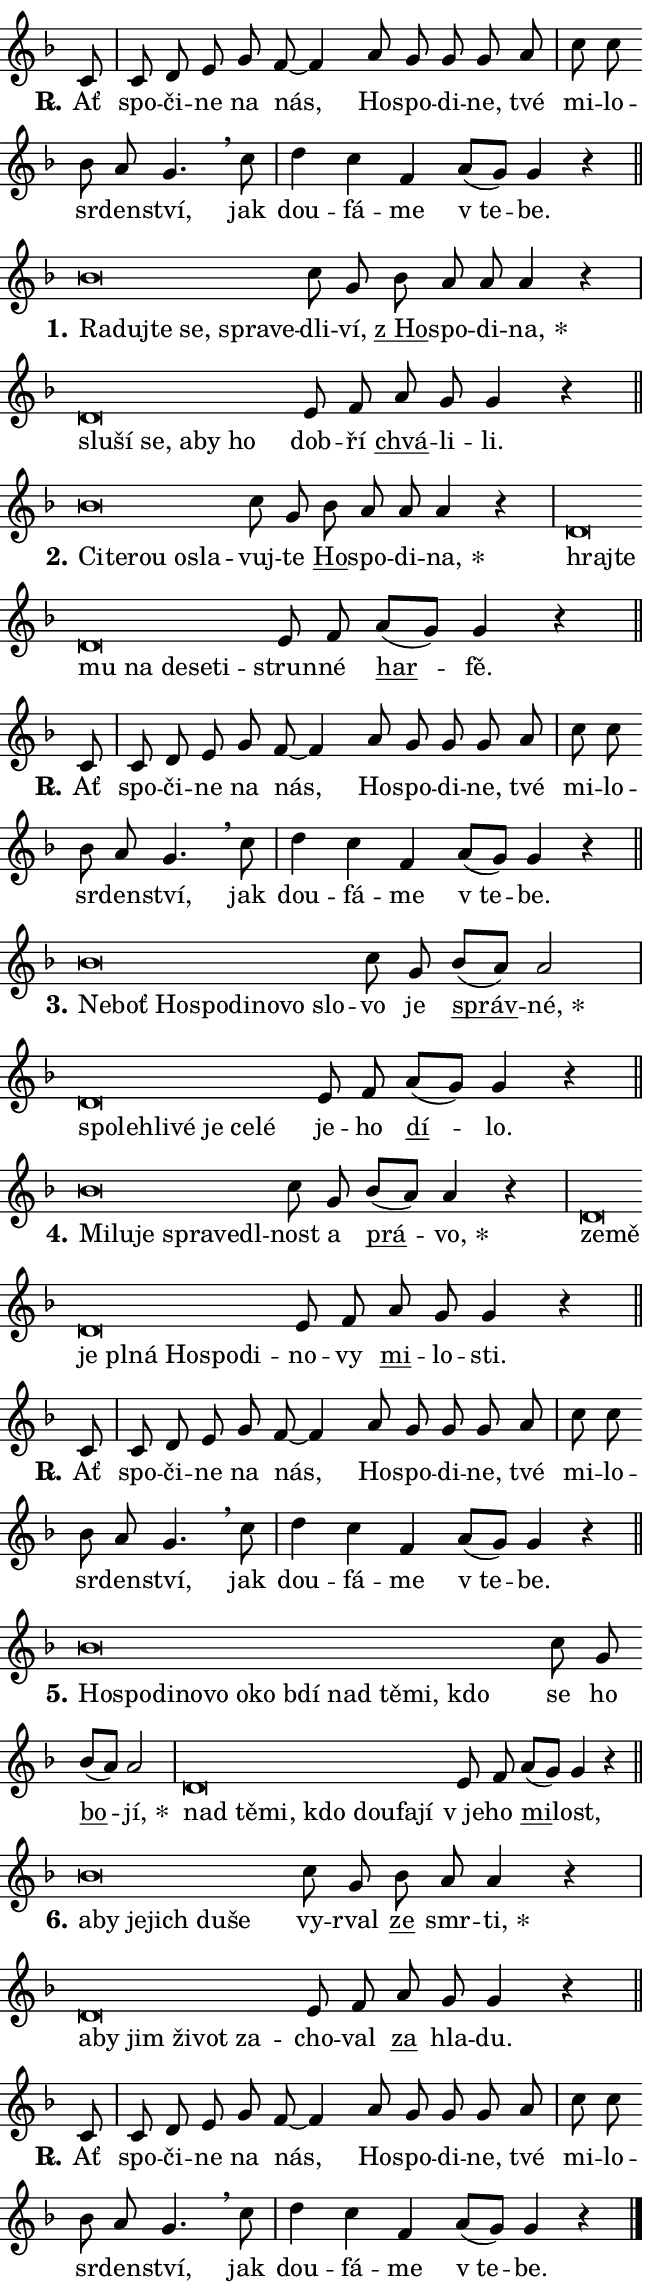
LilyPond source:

\version "2.24.0"
\header { tagline = "" }
\paper {
  indent = 0\cm
  top-margin = 0\cm
  right-margin = 0.13\cm % to fit lyric hyphens
  bottom-margin = 0\cm
  left-margin = 0\cm
  paper-width = 11\cm
  page-breaking = #ly:one-page-breaking
  system-system-spacing.basic-distance = #11
  score-system-spacing.basic-distance = #11
  ragged-last = ##f
}


%% Author: Thomas Morley
%% https://lists.gnu.org/archive/html/lilypond-user/2020-05/msg00002.html
#(define (line-position grob)
"Returns position of @var[grob} in current system:
   @code{'start}, if at first time-step
   @code{'end}, if at last time-step
   @code{'middle} otherwise
"
  (let* ((col (ly:item-get-column grob))
         (ln (ly:grob-object col 'left-neighbor))
         (rn (ly:grob-object col 'right-neighbor))
         (col-to-check-left (if (ly:grob? ln) ln col))
         (col-to-check-right (if (ly:grob? rn) rn col))
         (break-dir-left
           (and
             (ly:grob-property col-to-check-left 'non-musical #f)
             (ly:item-break-dir col-to-check-left)))
         (break-dir-right
           (and
             (ly:grob-property col-to-check-right 'non-musical #f)
             (ly:item-break-dir col-to-check-right))))
        (cond ((eqv? 1 break-dir-left) 'start)
              ((eqv? -1 break-dir-right) 'end)
              (else 'middle))))

#(define (tranparent-at-line-position vctor)
  (lambda (grob)
  "Relying on @code{line-position} select the relevant enry from @var{vctor}.
Used to determine transparency,"
    (case (line-position grob)
      ((end) (not (vector-ref vctor 0)))
      ((middle) (not (vector-ref vctor 1)))
      ((start) (not (vector-ref vctor 2))))))

noteHeadBreakVisibility =
#(define-music-function (break-visibility)(vector?)
"Makes @code{NoteHead}s transparent relying on @var{break-visibility}"
#{
  \override NoteHead.transparent =
    #(tranparent-at-line-position break-visibility)
#})

#(define delete-ledgers-for-transparent-note-heads
  (lambda (grob)
    "Reads whether a @code{NoteHead} is transparent.
If so this @code{NoteHead} is removed from @code{'note-heads} from
@var{grob}, which is supposed to be @code{LedgerLineSpanner}.
As a result ledgers are not printed for this @code{NoteHead}"
    (let* ((nhds-array (ly:grob-object grob 'note-heads))
           (nhds-list
             (if (ly:grob-array? nhds-array)
                 (ly:grob-array->list nhds-array)
                 '()))
           ;; Relies on the transparent-property being done before
           ;; Staff.LedgerLineSpanner.after-line-breaking is executed.
           ;; This is fragile ...
           (to-keep
             (remove
               (lambda (nhd)
                 (ly:grob-property nhd 'transparent #f))
               nhds-list)))
      ;; TODO find a better method to iterate over grob-arrays, similiar
      ;; to filter/remove etc for lists
      ;; For now rebuilt from scratch
      (set! (ly:grob-object grob 'note-heads)  '())
      (for-each
        (lambda (nhd)
          (ly:pointer-group-interface::add-grob grob 'note-heads nhd))
        to-keep))))

squashNotes = {
  \override NoteHead.X-extent = #'(-0.2 . 0.2)
  \override NoteHead.Y-extent = #'(-0.75 . 0)
  \override NoteHead.stencil =
    #(lambda (grob)
       (let ((pos (ly:grob-property grob 'staff-position)))
         (begin
           (if (< pos -7) (display "ERROR: Lower brevis then expected\n") (display ""))
           (if (<= pos -6) ly:text-interface::print ly:note-head::print))))
}
unSquashNotes = {
  \revert NoteHead.X-extent
  \revert NoteHead.Y-extent
  \revert NoteHead.stencil
}

hideNotes = \noteHeadBreakVisibility #begin-of-line-visible
unHideNotes = \noteHeadBreakVisibility #all-visible

% work-around for resetting accidentals
% https://lilypond.org/doc/v2.23/Documentation/notation/displaying-rhythms#unmetered-music
cadenzaMeasure = {
  \cadenzaOff
  \partial 1024 s1024
  \cadenzaOn
}

#(define-markup-command (accent layout props text) (markup?)
  "Underline accented syllable"
  (interpret-markup layout props
    #{\markup \override #'(offset . 4.3) \underline { #text }#}))

responsum = \markup \concat {
  "R" \hspace #-1.05 \path #0.1 #'((moveto 0 0.07) (lineto 0.9 0.8)) \hspace #0.05 "."
}

spaceSize = #0.6828661417322834 % exact space size for TeX Gyre Schola

\layout {
  \context {
    \Staff
    \remove "Time_signature_engraver"
    \override LedgerLineSpanner.after-line-breaking = #delete-ledgers-for-transparent-note-heads
  }
  \context {
    \Lyrics {
      \override LyricSpace.minimum-distance = \spaceSize
      \override LyricText.font-name = #"TeX Gyre Schola"
      \override LyricText.font-size = 1
      \override StanzaNumber.font-name = #"TeX Gyre Schola Bold"
      \override StanzaNumber.font-size = 1
    }
  }
  \context {
    \Score 
    \override NoteHead.text =
      #(lambda (grob) 
        (let ((pos (ly:grob-property grob 'staff-position)))
          #{\markup {
            \combine
              \halign #-0.55 \raise #(if (= pos -6) 0 0.5) \override #'(thickness . 2) \draw-line #'(3.2 . 0)
              \musicglyph "noteheads.sM1"
          }#}))
  }
}

% magnetic-lyrics.ily
%
%   written by
%     Jean Abou Samra <jean@abou-samra.fr>
%     Werner Lemberg <wl@gnu.org>
%
%   adapted by
%     Jiri Hon <jiri.hon@gmail.com>
%
% Version 2022-Apr-15

% https://www.mail-archive.com/lilypond-user@gnu.org/msg149350.html

#(define (Left_hyphen_pointer_engraver context)
   "Collect syllable-hyphen-syllable occurrences in lyrics and store
them in properties.  This engraver only looks to the left.  For
example, if the lyrics input is @code{foo -- bar}, it does the
following.

@itemize @bullet
@item
Set the @code{text} property of the @code{LyricHyphen} grob between
@q{foo} and @q{bar} to @code{foo}.

@item
Set the @code{left-hyphen} property of the @code{LyricText} grob with
text @q{foo} to the @code{LyricHyphen} grob between @q{foo} and
@q{bar}.
@end itemize

Use this auxiliary engraver in combination with the
@code{lyric-@/text::@/apply-@/magnetic-@/offset!} hook."
   (let ((hyphen #f)
         (text #f))
     (make-engraver
      (acknowledgers
       ((lyric-syllable-interface engraver grob source-engraver)
        (set! text grob)))
      (end-acknowledgers
       ((lyric-hyphen-interface engraver grob source-engraver)
        ;(when (not (grob::has-interface grob 'lyric-space-interface))
          (set! hyphen grob)));)
      ((stop-translation-timestep engraver)
       (when (and text hyphen)
         (ly:grob-set-object! text 'left-hyphen hyphen))
       (set! text #f)
       (set! hyphen #f)))))

#(define (lyric-text::apply-magnetic-offset! grob)
   "If the space between two syllables is less than the value in
property @code{LyricText@/.details@/.squash-threshold}, move the right
syllable to the left so that it gets concatenated with the left
syllable.

Use this function as a hook for
@code{LyricText@/.after-@/line-@/breaking} if the
@code{Left_@/hyphen_@/pointer_@/engraver} is active."
   (let ((hyphen (ly:grob-object grob 'left-hyphen #f)))
     (when hyphen
       (let ((left-text (ly:spanner-bound hyphen LEFT)))
         (when (grob::has-interface left-text 'lyric-syllable-interface)
           (let* ((common (ly:grob-common-refpoint grob left-text X))
                  (this-x-ext (ly:grob-extent grob common X))
                  (left-x-ext
                   (begin
                     ;; Trigger magnetism for left-text.
                     (ly:grob-property left-text 'after-line-breaking)
                     (ly:grob-extent left-text common X)))
                  ;; `delta` is the gap width between two syllables.
                  (delta (- (interval-start this-x-ext)
                            (interval-end left-x-ext)))
                  (details (ly:grob-property grob 'details))
                  (threshold (assoc-get 'squash-threshold details 0.2)))
             (when (< delta threshold)
               (let* (;; We have to manipulate the input text so that
                      ;; ligatures crossing syllable boundaries are not
                      ;; disabled.  For languages based on the Latin
                      ;; script this is essentially a beautification.
                      ;; However, for non-Western scripts it can be a
                      ;; necessity.
                      (lt (ly:grob-property left-text 'text))
                      (rt (ly:grob-property grob 'text))
                      (is-space (grob::has-interface hyphen 'lyric-space-interface))
                      (space (if is-space " " ""))
                      (extra-delta (if is-space spaceSize 0))
                      ;; Append new syllable.
                      (ltrt-space (if (and (string? lt) (string? rt))
                                (string-append lt space rt)
                                (make-concat-markup (list lt space rt))))
                      ;; Right-align `ltrt` to the right side.
                      (ltrt-space-markup (grob-interpret-markup
                               grob
                               (make-translate-markup
                                (cons (interval-length this-x-ext) 0)
                                (make-right-align-markup ltrt-space)))))
                 (begin
                   ;; Don't print `left-text`.
                   (ly:grob-set-property! left-text 'stencil #f)
                   ;; Set text and stencil (which holds all collected
                   ;; syllables so far) and shift it to the left.
                   (ly:grob-set-property! grob 'text ltrt-space)
                   (ly:grob-set-property! grob 'stencil ltrt-space-markup)
                   (ly:grob-translate-axis! grob (- (- delta extra-delta)) X))))))))))


#(define (lyric-hyphen::displace-bounds-first grob)
   ;; Make very sure this callback isn't triggered too early.
   (let ((left (ly:spanner-bound grob LEFT))
         (right (ly:spanner-bound grob RIGHT)))
     (ly:grob-property left 'after-line-breaking)
     (ly:grob-property right 'after-line-breaking)
     (ly:lyric-hyphen::print grob)))

squashThreshold = #0.4

\layout {
  \context {
    \Lyrics
    \consists #Left_hyphen_pointer_engraver
    \override LyricText.after-line-breaking =
      #lyric-text::apply-magnetic-offset!
    \override LyricHyphen.stencil = #lyric-hyphen::displace-bounds-first
    \override LyricText.details.squash-threshold = \squashThreshold
    \override LyricHyphen.minimum-distance = 0
    \override LyricHyphen.minimum-length = \squashThreshold
  }
}

squashText = \override LyricText.details.squash-threshold = 9999
unSquashText = \override LyricText.details.squash-threshold = \squashThreshold

leftText = \override LyricText.self-alignment-X = #LEFT
unLeftText = \revert LyricText.self-alignment-X

starOffset = #(lambda (grob) 
                (let ((x_offset (ly:self-alignment-interface::aligned-on-x-parent grob)))
                  (if (= x_offset 0) 0 (+ x_offset 1.2))))

star = #(define-music-function (syllable)(string?)
"Append star separator at the end of a syllable"
#{
  \once \override LyricText.X-offset = #starOffset
  \lyricmode { \markup {
    #syllable
    \override #'((font-name . "TeX Gyre Schola Bold")) \hspace #0.2 \lower #0.65 \larger "*"
  } }
#})

starAccent = #(define-music-function (syllable)(string?)
"Append star separator at the end of a syllable and make accent"
#{
  \once \override LyricText.X-offset = #starOffset
  \lyricmode { \markup {
    \accent #syllable
    \override #'((font-name . "TeX Gyre Schola Bold")) \hspace #0.2 \lower #0.65 \larger "*"
  } }
#})

breath = #(define-music-function (syllable)(string?)
"Append breathing indicator at the end of a syllable"
#{
  \lyricmode { \markup { #syllable "+" } }
#})

optionalBreath = #(define-music-function (syllable)(string?)
"Append optional breathing indicator at the end of a syllable"
#{
  \lyricmode { \markup { #syllable "(+)" } }
#})


\score {
    <<
        \new Voice = "melody" { \cadenzaOn \key f \major \relative { c'8 \cadenzaMeasure \bar "|" c d e \bar "" g f~ f4 \bar "" a8 g \bar "" g g a \cadenzaMeasure \bar "|" c c \bar "" bes a g4. \breathe c8 \cadenzaMeasure \bar "|" d4 c \bar "" f, a8[( g)] g4 r \cadenzaMeasure \bar "||" \break } }
        \new Lyrics \lyricsto "melody" { \lyricmode { \set stanza = \responsum
Ať spo -- či -- ne na nás, Ho -- spo -- di -- ne, tvé mi -- lo -- sr -- den -- ství, jak dou -- fá -- me "v te" -- be. } }
    >>
    \layout {}
}

\score {
    <<
        \new Voice = "melody" { \cadenzaOn \key f \major \relative { \squashNotes bes'\breve*1/16 \hideNotes \breve*1/16 \bar "" \breve*1/16 \bar "" \breve*1/16 \bar "" \breve*1/16 \breve*1/16 \bar "" \unHideNotes \unSquashNotes c8 g \bar "" bes a a a4 r \cadenzaMeasure \bar "|" \squashNotes d,\breve*1/16 \hideNotes \breve*1/16 \bar "" \breve*1/16 \bar "" \breve*1/16 \bar "" \breve*1/16 \breve*1/16 \bar "" \unHideNotes \unSquashNotes e8 f \bar "" a g g4 r \cadenzaMeasure \bar "||" \break } }
        \new Lyrics \lyricsto "melody" { \lyricmode { \set stanza = "1."
\leftText Ra -- \squashText duj -- te se, spra -- ve -- \unLeftText \unSquashText dli -- ví, \markup \accent "z Ho" -- spo -- di -- \star na, \leftText slu -- \squashText ší se, a -- by ho \unLeftText \unSquashText dob -- ří \markup \accent chvá -- li -- li. } }
    >>
    \layout {}
}

\score {
    <<
        \new Voice = "melody" { \cadenzaOn \key f \major \relative { \squashNotes bes'\breve*1/16 \hideNotes \breve*1/16 \bar "" \breve*1/16 \bar "" \breve*1/16 \breve*1/16 \bar "" \unHideNotes \unSquashNotes c8 g \bar "" bes a a a4 r \cadenzaMeasure \bar "|" \squashNotes d,\breve*1/16 \hideNotes \breve*1/16 \bar "" \breve*1/16 \bar "" \breve*1/16 \bar "" \breve*1/16 \bar "" \breve*1/16 \breve*1/16 \bar "" \unHideNotes \unSquashNotes e8 f \bar "" a[( g)] g4 r \cadenzaMeasure \bar "||" \break } }
        \new Lyrics \lyricsto "melody" { \lyricmode { \set stanza = "2."
\leftText Ci -- \squashText te -- rou o -- sla -- \unLeftText \unSquashText vuj -- te \markup \accent Ho -- spo -- di -- \star na, \leftText hraj -- \squashText te mu na de -- se -- ti -- \unLeftText \unSquashText strun -- né \markup \accent har -- fě. } }
    >>
    \layout {}
}

\score {
    <<
        \new Voice = "melody" { \cadenzaOn \key f \major \relative { c'8 \cadenzaMeasure \bar "|" c d e \bar "" g f~ f4 \bar "" a8 g \bar "" g g a \cadenzaMeasure \bar "|" c c \bar "" bes a g4. \breathe c8 \cadenzaMeasure \bar "|" d4 c \bar "" f, a8[( g)] g4 r \cadenzaMeasure \bar "||" \break } }
        \new Lyrics \lyricsto "melody" { \lyricmode { \set stanza = \responsum
Ať spo -- či -- ne na nás, Ho -- spo -- di -- ne, tvé mi -- lo -- sr -- den -- ství, jak dou -- fá -- me "v te" -- be. } }
    >>
    \layout {}
}

\score {
    <<
        \new Voice = "melody" { \cadenzaOn \key f \major \relative { \squashNotes bes'\breve*1/16 \hideNotes \breve*1/16 \bar "" \breve*1/16 \bar "" \breve*1/16 \bar "" \breve*1/16 \bar "" \breve*1/16 \bar "" \breve*1/16 \breve*1/16 \bar "" \unHideNotes \unSquashNotes c8 g \bar "" bes[( a)] a2 \cadenzaMeasure \bar "|" \squashNotes d,\breve*1/16 \hideNotes \breve*1/16 \bar "" \breve*1/16 \bar "" \breve*1/16 \bar "" \breve*1/16 \bar "" \breve*1/16 \breve*1/16 \bar "" \unHideNotes \unSquashNotes e8 f \bar "" a[( g)] g4 r \cadenzaMeasure \bar "||" \break } }
        \new Lyrics \lyricsto "melody" { \lyricmode { \set stanza = "3."
\leftText Ne -- \squashText boť Ho -- spo -- di -- no -- vo slo -- \unLeftText \unSquashText vo je \markup \accent správ -- \star né, \leftText spo -- \squashText leh -- li -- vé je ce -- lé \unLeftText \unSquashText je -- ho \markup \accent dí -- lo. } }
    >>
    \layout {}
}

\score {
    <<
        \new Voice = "melody" { \cadenzaOn \key f \major \relative { \squashNotes bes'\breve*1/16 \hideNotes \breve*1/16 \bar "" \breve*1/16 \bar "" \breve*1/16 \bar "" \breve*1/16 \breve*1/16 \bar "" \unHideNotes \unSquashNotes c8 g \bar "" bes[( a)] a4 r \cadenzaMeasure \bar "|" \squashNotes d,\breve*1/16 \hideNotes \breve*1/16 \bar "" \breve*1/16 \bar "" \breve*1/16 \bar "" \breve*1/16 \bar "" \breve*1/16 \bar "" \breve*1/16 \breve*1/16 \bar "" \unHideNotes \unSquashNotes e8 f \bar "" a g g4 r \cadenzaMeasure \bar "||" \break } }
        \new Lyrics \lyricsto "melody" { \lyricmode { \set stanza = "4."
\leftText Mi -- \squashText lu -- je spra -- ve -- dl -- \unLeftText \unSquashText nost a \markup \accent prá -- \star vo, \leftText ze -- \squashText mě je pl -- ná Ho -- spo -- di -- \unLeftText \unSquashText no -- vy \markup \accent mi -- lo -- sti. } }
    >>
    \layout {}
}

\score {
    <<
        \new Voice = "melody" { \cadenzaOn \key f \major \relative { c'8 \cadenzaMeasure \bar "|" c d e \bar "" g f~ f4 \bar "" a8 g \bar "" g g a \cadenzaMeasure \bar "|" c c \bar "" bes a g4. \breathe c8 \cadenzaMeasure \bar "|" d4 c \bar "" f, a8[( g)] g4 r \cadenzaMeasure \bar "||" \break } }
        \new Lyrics \lyricsto "melody" { \lyricmode { \set stanza = \responsum
Ať spo -- či -- ne na nás, Ho -- spo -- di -- ne, tvé mi -- lo -- sr -- den -- ství, jak dou -- fá -- me "v te" -- be. } }
    >>
    \layout {}
}

\score {
    <<
        \new Voice = "melody" { \cadenzaOn \key f \major \relative { \squashNotes bes'\breve*1/16 \hideNotes \breve*1/16 \bar "" \breve*1/16 \bar "" \breve*1/16 \bar "" \breve*1/16 \bar "" \breve*1/16 \bar "" \breve*1/16 \bar "" \breve*1/16 \bar "" \breve*1/16 \bar "" \breve*1/16 \bar "" \breve*1/16 \breve*1/16 \bar "" \unHideNotes \unSquashNotes c8 g \bar "" bes[( a)] a2 \cadenzaMeasure \bar "|" \squashNotes d,\breve*1/16 \hideNotes \breve*1/16 \bar "" \breve*1/16 \bar "" \breve*1/16 \bar "" \breve*1/16 \bar "" \breve*1/16 \breve*1/16 \bar "" \unHideNotes \unSquashNotes e8 f \bar "" a[( g)] g4 r \cadenzaMeasure \bar "||" \break } }
        \new Lyrics \lyricsto "melody" { \lyricmode { \set stanza = "5."
\leftText Ho -- \squashText spo -- di -- no -- vo o -- ko bdí nad tě -- mi, kdo \unLeftText \unSquashText se ho \markup \accent bo -- \star jí, \leftText nad \squashText tě -- mi, kdo dou -- fa -- jí \unLeftText \unSquashText "v je" -- ho \markup \accent mi -- lost, } }
    >>
    \layout {}
}

\score {
    <<
        \new Voice = "melody" { \cadenzaOn \key f \major \relative { \squashNotes bes'\breve*1/16 \hideNotes \breve*1/16 \bar "" \breve*1/16 \bar "" \breve*1/16 \bar "" \breve*1/16 \breve*1/16 \bar "" \unHideNotes \unSquashNotes c8 g \bar "" bes a a4 r \cadenzaMeasure \bar "|" \squashNotes d,\breve*1/16 \hideNotes \breve*1/16 \bar "" \breve*1/16 \bar "" \breve*1/16 \bar "" \breve*1/16 \breve*1/16 \bar "" \unHideNotes \unSquashNotes e8 f \bar "" a g g4 r \cadenzaMeasure \bar "||" \break } }
        \new Lyrics \lyricsto "melody" { \lyricmode { \set stanza = "6."
\leftText a -- \squashText by je -- jich du -- še \unLeftText \unSquashText vy -- rval \markup \accent ze smr -- \star ti, \leftText a -- \squashText by jim ži -- vot za -- \unLeftText \unSquashText cho -- val \markup \accent za hla -- du. } }
    >>
    \layout {}
}

\score {
    <<
        \new Voice = "melody" { \cadenzaOn \key f \major \relative { c'8 \cadenzaMeasure \bar "|" c d e \bar "" g f~ f4 \bar "" a8 g \bar "" g g a \cadenzaMeasure \bar "|" c c \bar "" bes a g4. \breathe c8 \cadenzaMeasure \bar "|" d4 c \bar "" f, a8[( g)] g4 r \cadenzaMeasure \bar "||" \break } \bar "|." }
        \new Lyrics \lyricsto "melody" { \lyricmode { \set stanza = \responsum
Ať spo -- či -- ne na nás, Ho -- spo -- di -- ne, tvé mi -- lo -- sr -- den -- ství, jak dou -- fá -- me "v te" -- be. } }
    >>
    \layout {}
}
